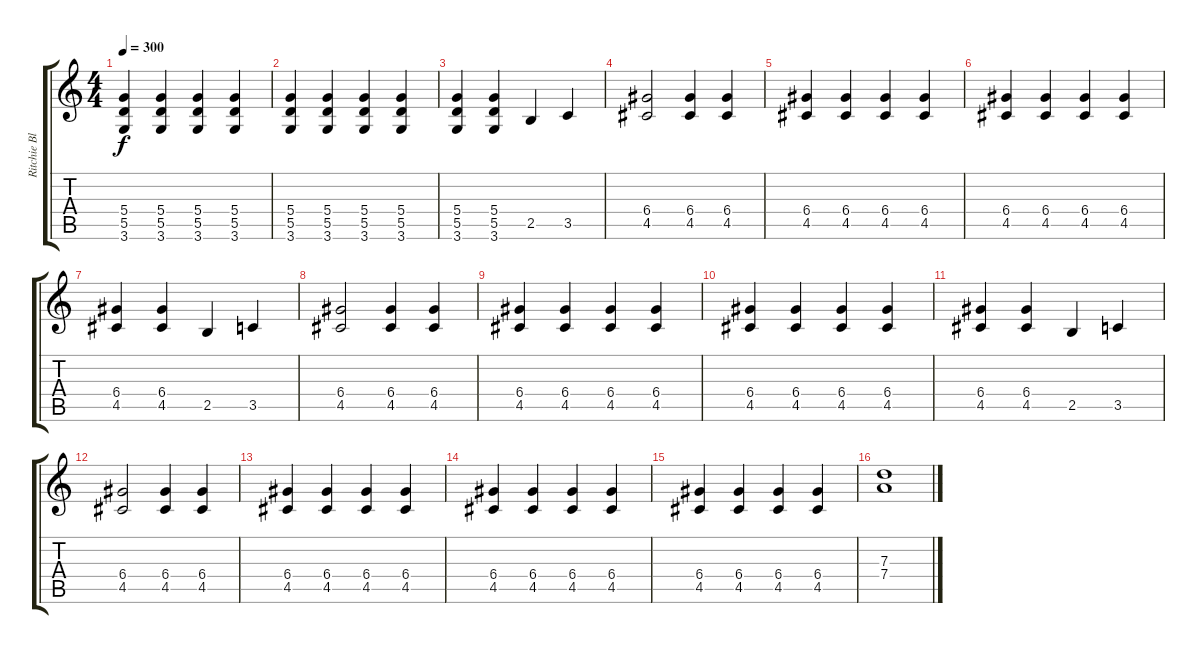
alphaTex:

\track ("Ritchie Blackmore" "Ritchie Bl") {instrument overdrivenguitar}
\staff {score tabs}
\tuning (E4 B3 G3 D3 A2 E2) {hide}
\ts (4 4)
\tempo 300
\clef g2
\ks c
(5.4 5.5 3.6).4{dy f} (5.4 5.5 3.6).4 (5.4 5.5 3.6).4 (5.4 5.5 3.6).4 |
(5.4 5.5 3.6).4 (5.4 5.5 3.6).4 (5.4 5.5 3.6).4 (5.4 5.5 3.6).4 |
(5.4 5.5 3.6).4 (5.4 5.5 3.6).4 2.5.4 3.5.4 |
(6.4 4.5).2 (6.4 4.5).4 (6.4 4.5).4 |
(6.4 4.5).4 (6.4 4.5).4 (6.4 4.5).4 (6.4 4.5).4 |
(6.4 4.5).4 (6.4 4.5).4 (6.4 4.5).4 (6.4 4.5).4 |
(6.4 4.5).4 (6.4 4.5).4 2.5.4 3.5.4 |
(6.4 4.5).2 (6.4 4.5).4 (6.4 4.5).4 |
(6.4 4.5).4 (6.4 4.5).4 (6.4 4.5).4 (6.4 4.5).4 |
(6.4 4.5).4 (6.4 4.5).4 (6.4 4.5).4 (6.4 4.5).4 |
(6.4 4.5).4 (6.4 4.5).4 2.5.4 3.5.4 |
(6.4 4.5).2 (6.4 4.5).4 (6.4 4.5).4 |
(6.4 4.5).4 (6.4 4.5).4 (6.4 4.5).4 (6.4 4.5).4 |
(6.4 4.5).4 (6.4 4.5).4 (6.4 4.5).4 (6.4 4.5).4 |
(6.4 4.5).4 (6.4 4.5).4 (6.4 4.5).4 (6.4 4.5).4 |
(7.3 7.4).1
